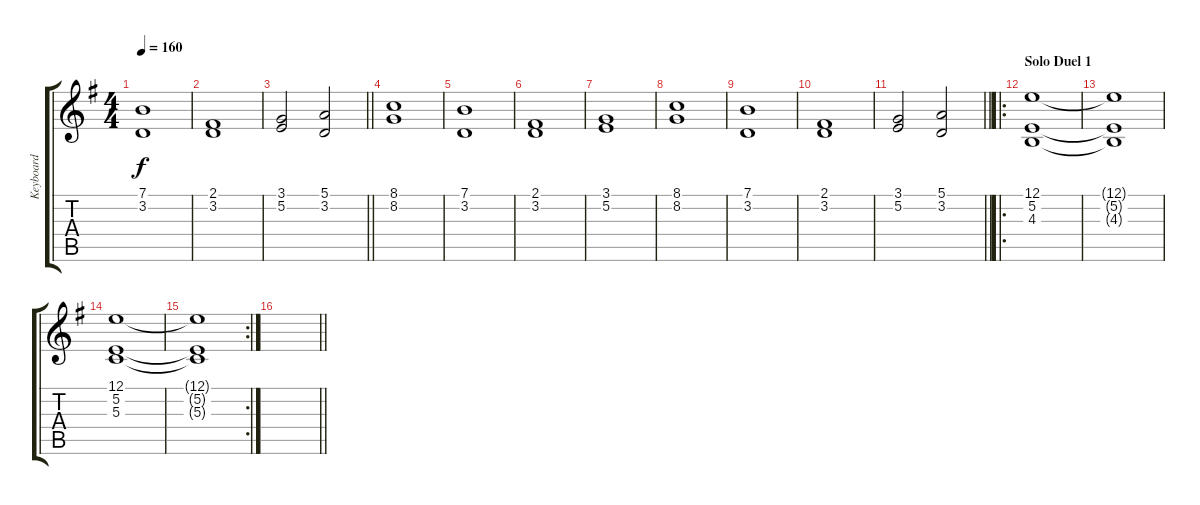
\track ("Keyboard" "Keyboard") {instrument stringensemble1}
\staff {score tabs}
\tuning (E4 B3 G3 D3 A2 E2) {hide}
\ts (4 4)
\tempo 160
\clef g2
\ks eminor
(7.1 3.2).1{dy f} |
(2.1 3.2).1 |
\barLineRight lightlight
(3.1 5.2).2 (5.1 3.2).2 |
(8.1 8.2).1 |
(7.1 3.2).1 |
(2.1 3.2).1 |
(3.1 5.2).1 |
(8.1 8.2).1 |
(7.1 3.2).1 |
(2.1 3.2).1 |
\barLineRight lightlight
(3.1 5.2).2 (5.1 3.2).2 |
\ro
\section ("" "Solo Duel 1")
(12.1 5.2 4.3).1 |
(12.1{t} 5.2{t} 4.3{t}).1 |
(12.1 5.2 5.3).1 |
\rc 2
(12.1{t} 5.2{t} 5.3{t}).1 |
\barLineRight lightlight
